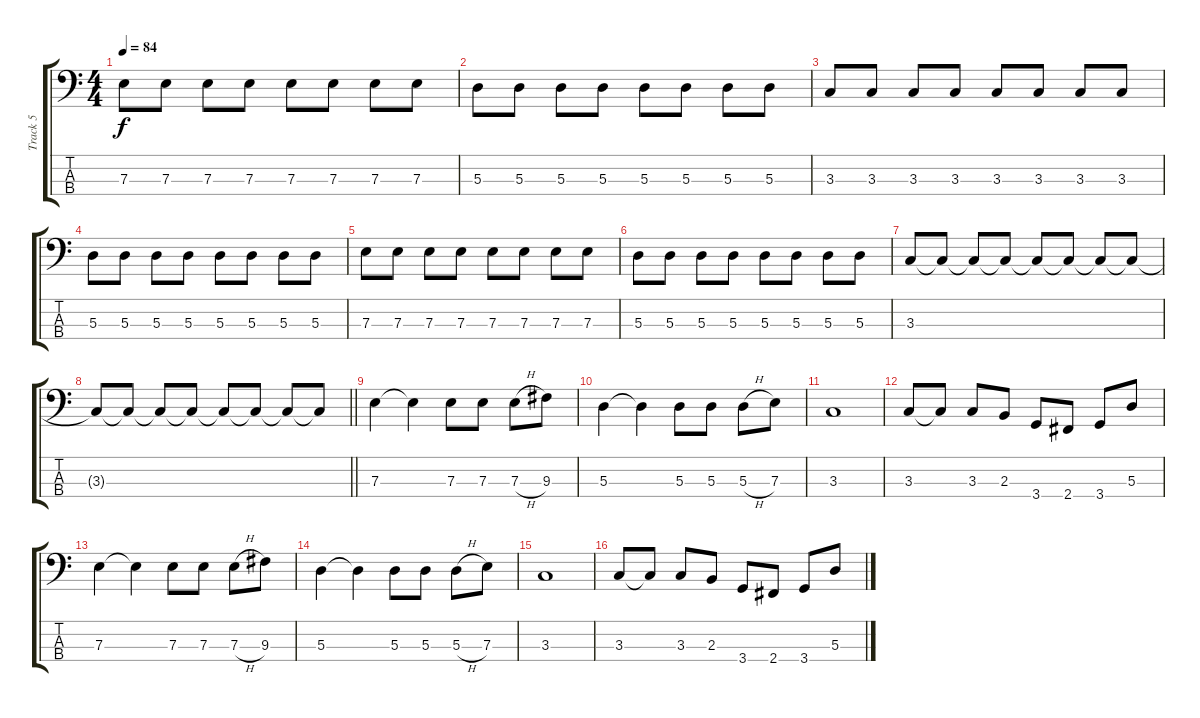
\track ("Track 5" "Track 5") {instrument electricbassfinger}
\staff {score tabs}
\tuning (G2 D2 A1 E1) {hide}
\ts (4 4)
\tempo 84
\clef f4
\ks c
7.3.8{dy f} 7.3.8 7.3.8 7.3.8 7.3.8 7.3.8 7.3.8 7.3.8 |
5.3.8 5.3.8 5.3.8 5.3.8 5.3.8 5.3.8 5.3.8 5.3.8 |
3.3.8 3.3.8 3.3.8 3.3.8 3.3.8 3.3.8 3.3.8 3.3.8 |
5.3.8 5.3.8 5.3.8 5.3.8 5.3.8 5.3.8 5.3.8 5.3.8 |
7.3.8 7.3.8 7.3.8 7.3.8 7.3.8 7.3.8 7.3.8 7.3.8 |
5.3.8 5.3.8 5.3.8 5.3.8 5.3.8 5.3.8 5.3.8 5.3.8 |
3.3.8 3.3{t}.8 3.3{t}.8 3.3{t}.8 3.3{t}.8 3.3{t}.8 3.3{t}.8 3.3{t}.8 |
\barLineRight lightlight
3.3{t}.8 3.3{t}.8 3.3{t}.8 3.3{t}.8 3.3{t}.8 3.3{t}.8 3.3{t}.8 3.3{t}.8 |
7.3.4 7.3{t}.4 7.3.8 7.3.8 7.3{h}.8 9.3.8 |
5.3.4 5.3{t}.4 5.3.8 5.3.8 5.3{h}.8 7.3.8 |
3.3.1 |
3.3.8 3.3{t}.8 3.3.8 2.3.8 3.4.8 2.4.8 3.4.8 5.3.8 |
7.3.4 7.3{t}.4 7.3.8 7.3.8 7.3{h}.8 9.3.8 |
5.3.4 5.3{t}.4 5.3.8 5.3.8 5.3{h}.8 7.3.8 |
3.3.1 |
3.3.8 3.3{t}.8 3.3.8 2.3.8 3.4.8 2.4.8 3.4.8 5.3.8
